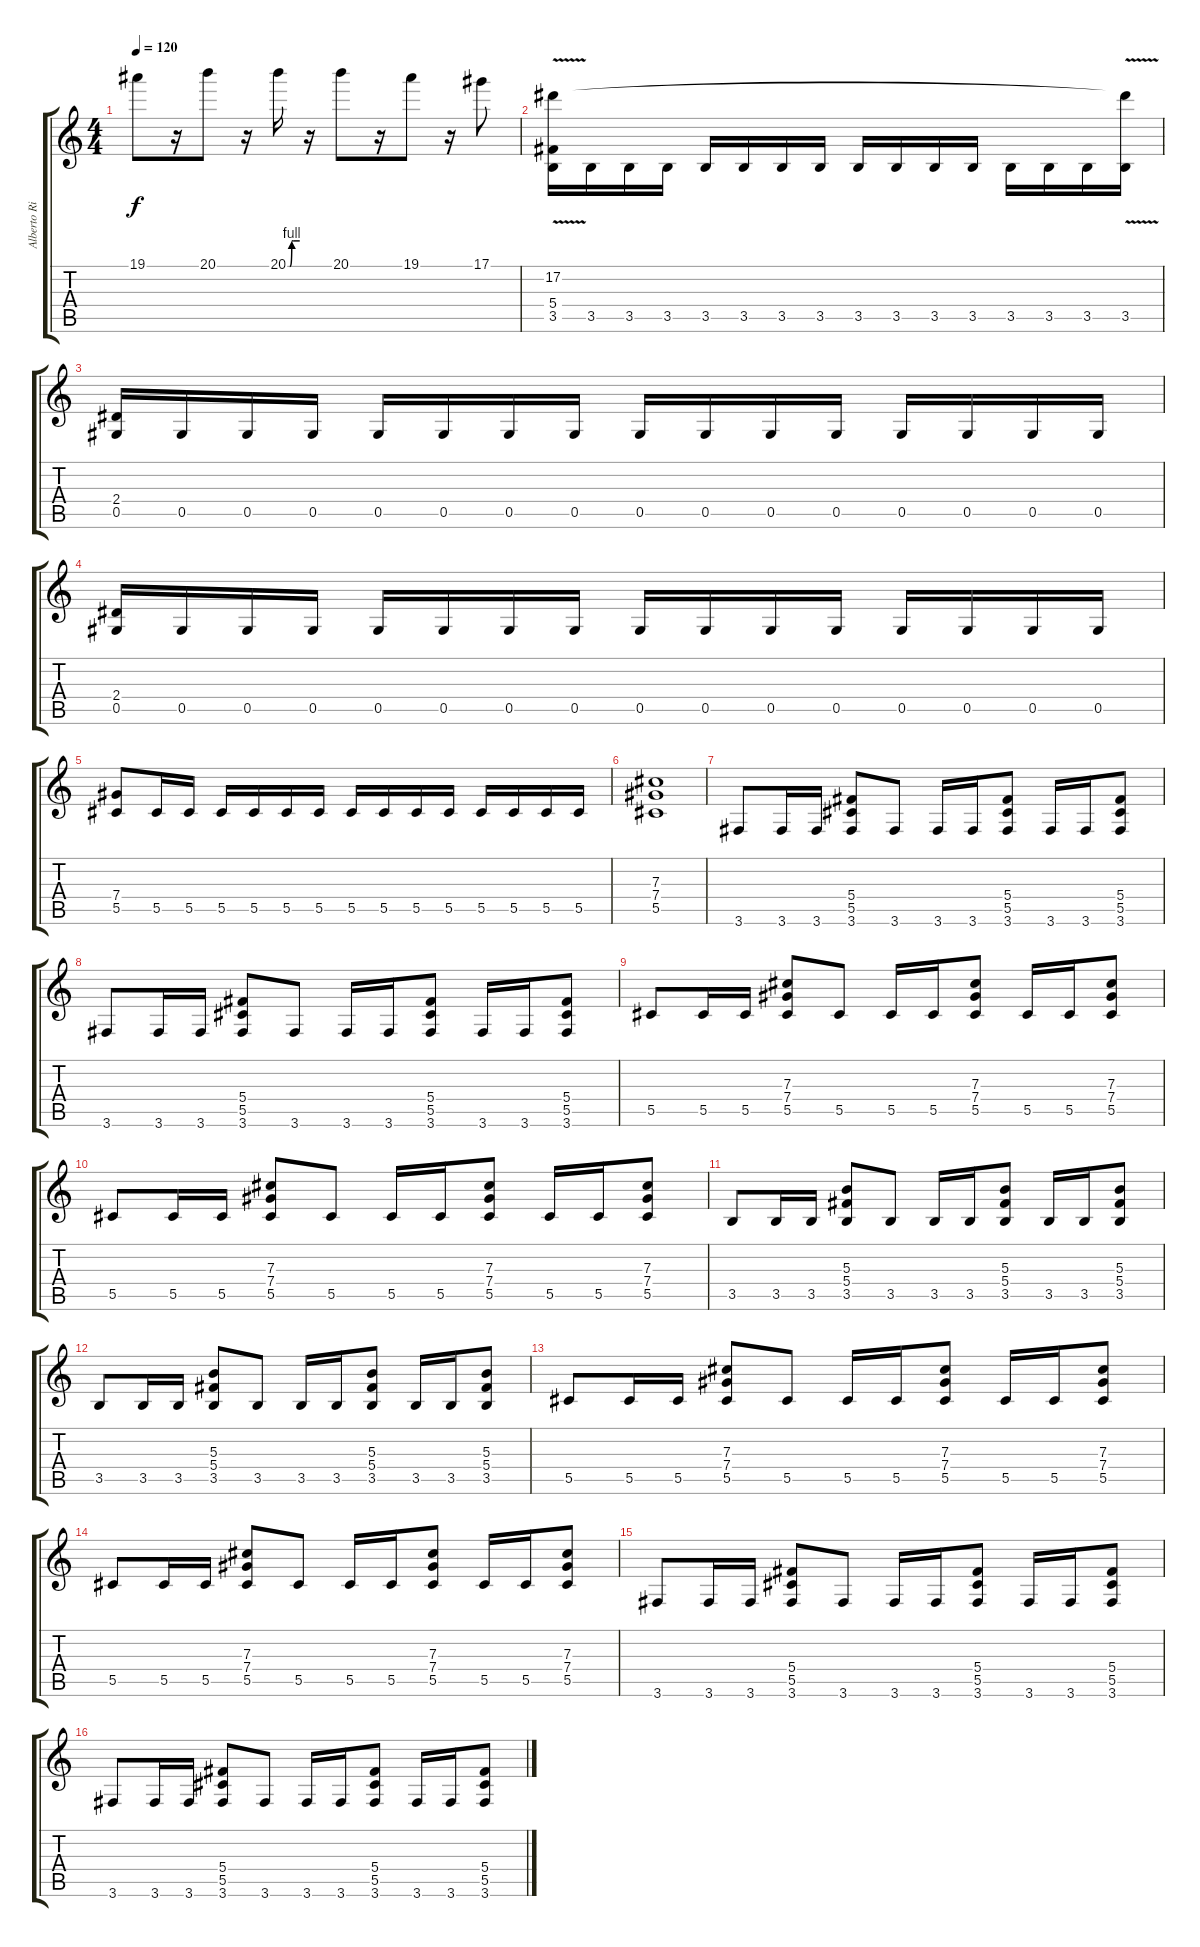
\track ("Alberto Rionda" "Alberto Ri") {instrument distortionguitar}
\staff {score tabs}
\tuning (Eb4 Bb3 Gb3 Db3 Ab2 Eb2) {hide}
\ts (4 4)
\tempo 120
\clef g2
\ks c
19.1.8{dy f} r.16 20.1.8 r.16 20.1{be (custom 0 0 10 0 20 4 30 4 60 4)}.16 r.16 20.1.8 r.16 19.1.8 r.16 17.1.8 |
(17.2{v} 5.4 3.5).16 3.5.16 3.5.16 3.5.16 3.5.16 3.5.16 3.5.16 3.5.16 3.5.16 3.5.16 3.5.16 3.5.16 3.5.16 3.5.16 3.5.16 (17.2{t} 3.5).16 |
(2.4 0.5).16 0.5.16 0.5.16 0.5.16 0.5.16 0.5.16 0.5.16 0.5.16 0.5.16 0.5.16 0.5.16 0.5.16 0.5.16 0.5.16 0.5.16 0.5.16 |
(2.4 0.5).16 0.5.16 0.5.16 0.5.16 0.5.16 0.5.16 0.5.16 0.5.16 0.5.16 0.5.16 0.5.16 0.5.16 0.5.16 0.5.16 0.5.16 0.5.16 |
(7.4 5.5).8 5.5.16 5.5.16 5.5.16 5.5.16 5.5.16 5.5.16 5.5.16 5.5.16 5.5.16 5.5.16 5.5.16 5.5.16 5.5.16 5.5.16 |
(7.3 7.4 5.5).1 |
3.6.8 3.6.16 3.6.16 (5.4 5.5 3.6).8 3.6.8 3.6.16 3.6.16 (5.4 5.5 3.6).8 3.6.16 3.6.16 (5.4 5.5 3.6).8 |
3.6.8 3.6.16 3.6.16 (5.4 5.5 3.6).8 3.6.8 3.6.16 3.6.16 (5.4 5.5 3.6).8 3.6.16 3.6.16 (5.4 5.5 3.6).8 |
5.5.8 5.5.16 5.5.16 (7.3 7.4 5.5).8 5.5.8 5.5.16 5.5.16 (7.3 7.4 5.5).8 5.5.16 5.5.16 (7.3 7.4 5.5).8 |
5.5.8 5.5.16 5.5.16 (7.3 7.4 5.5).8 5.5.8 5.5.16 5.5.16 (7.3 7.4 5.5).8 5.5.16 5.5.16 (7.3 7.4 5.5).8 |
3.5.8 3.5.16 3.5.16 (5.3 5.4 3.5).8 3.5.8 3.5.16 3.5.16 (5.3 5.4 3.5).8 3.5.16 3.5.16 (5.3 5.4 3.5).8 |
3.5.8 3.5.16 3.5.16 (5.3 5.4 3.5).8 3.5.8 3.5.16 3.5.16 (5.3 5.4 3.5).8 3.5.16 3.5.16 (5.3 5.4 3.5).8 |
5.5.8 5.5.16 5.5.16 (7.3 7.4 5.5).8 5.5.8 5.5.16 5.5.16 (7.3 7.4 5.5).8 5.5.16 5.5.16 (7.3 7.4 5.5).8 |
5.5.8 5.5.16 5.5.16 (7.3 7.4 5.5).8 5.5.8 5.5.16 5.5.16 (7.3 7.4 5.5).8 5.5.16 5.5.16 (7.3 7.4 5.5).8 |
3.6.8 3.6.16 3.6.16 (5.4 5.5 3.6).8 3.6.8 3.6.16 3.6.16 (5.4 5.5 3.6).8 3.6.16 3.6.16 (5.4 5.5 3.6).8 |
3.6.8 3.6.16 3.6.16 (5.4 5.5 3.6).8 3.6.8 3.6.16 3.6.16 (5.4 5.5 3.6).8 3.6.16 3.6.16 (5.4 5.5 3.6).8
